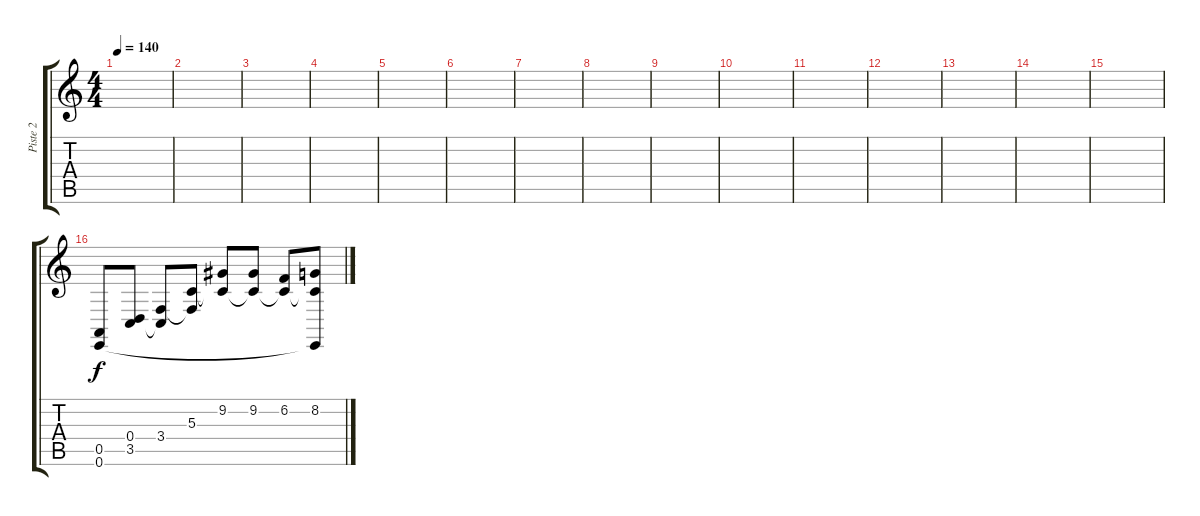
\track ("Piste 2" "Piste 2") {instrument brightacousticpiano}
\staff {score tabs}
\tuning (E4 B3 G3 D3 A2 E2) {hide}
\ts (4 4)
\tempo 140
\clef g2
\ks c
|
|
|
|
|
|
|
|
|
|
|
|
|
|
|
(0.5 0.6).8 (0.4 3.5).8 (3.4 3.5{t}).8 (5.3 3.4{t}).8 (9.2 5.3{t}).8 (9.2 5.3{t}).8 (6.2 5.3{t}).8 (8.2 5.3{t} 0.6{t}).8
